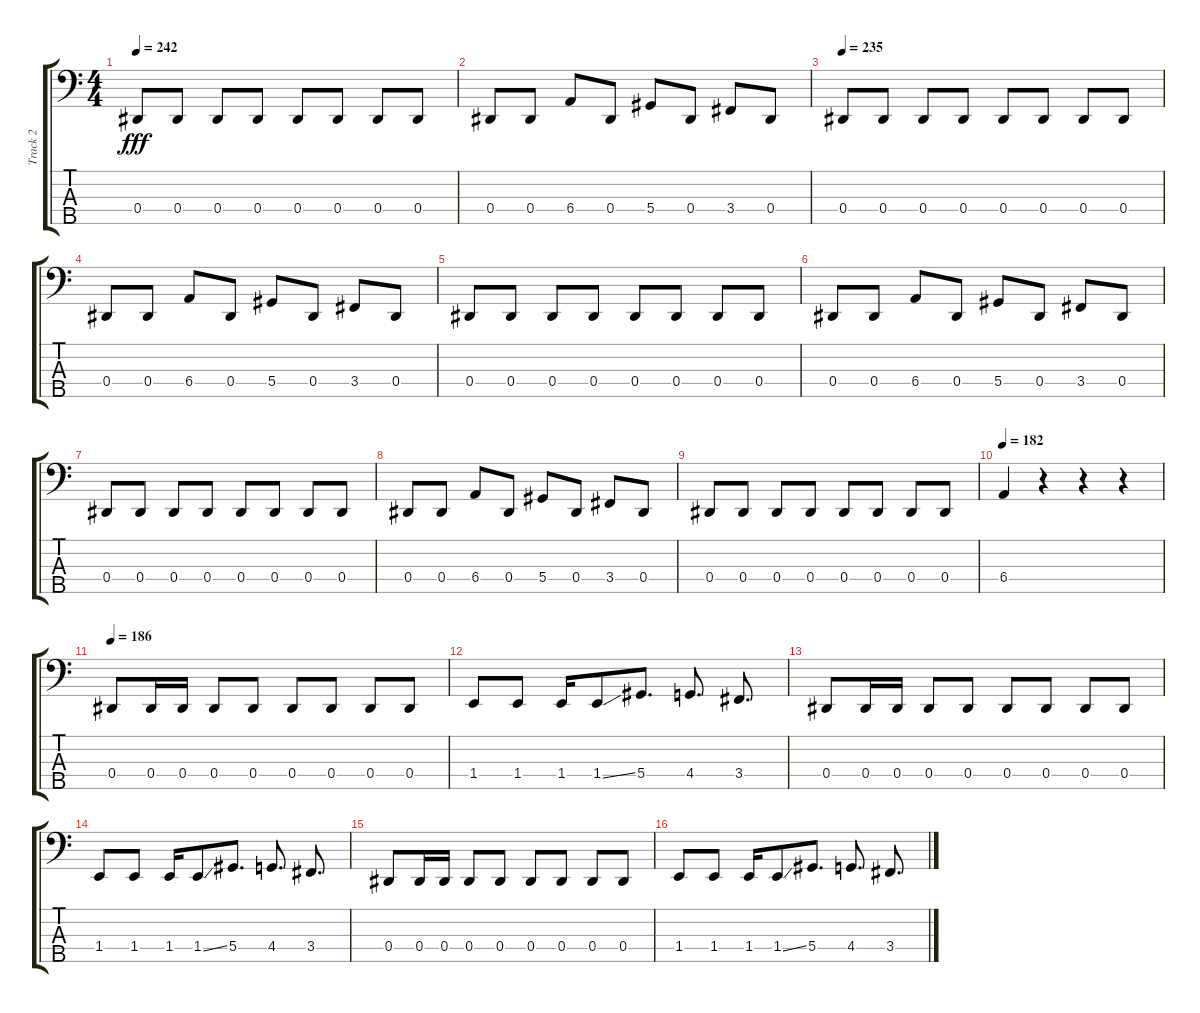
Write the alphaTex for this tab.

\track ("Track 2" "Track 2") {instrument electricbasspick}
\staff {score tabs}
\tuning (Gb2 Db2 Ab1 Eb1 Bb0) {hide}
\ts (4 4)
\tempo 242
\clef f4
\ks c
0.4.8{dy fff} 0.4.8 0.4.8 0.4.8 0.4.8 0.4.8 0.4.8 0.4.8 |
0.4.8 0.4.8 6.4.8 0.4.8 5.4.8 0.4.8 3.4.8 0.4.8 |
\tempo 235
0.4.8 0.4.8 0.4.8 0.4.8 0.4.8 0.4.8 0.4.8 0.4.8 |
0.4.8 0.4.8 6.4.8 0.4.8 5.4.8 0.4.8 3.4.8 0.4.8 |
0.4.8 0.4.8 0.4.8 0.4.8 0.4.8 0.4.8 0.4.8 0.4.8 |
0.4.8 0.4.8 6.4.8 0.4.8 5.4.8 0.4.8 3.4.8 0.4.8 |
0.4.8 0.4.8 0.4.8 0.4.8 0.4.8 0.4.8 0.4.8 0.4.8 |
0.4.8 0.4.8 6.4.8 0.4.8 5.4.8 0.4.8 3.4.8 0.4.8 |
0.4.8 0.4.8 0.4.8 0.4.8 0.4.8 0.4.8 0.4.8 0.4.8 |
\tempo 182
6.4.4 r.4 r.4 r.4 |
\tempo 186
0.4.8 0.4.16 0.4.16 0.4.8 0.4.8 0.4.8 0.4.8 0.4.8 0.4.8 |
1.4.8 1.4.8 1.4.16 1.4{ss}.8 5.4.8{d} 4.4.8{d} 3.4.8{d} |
0.4.8 0.4.16 0.4.16 0.4.8 0.4.8 0.4.8 0.4.8 0.4.8 0.4.8 |
1.4.8 1.4.8 1.4.16 1.4{ss}.8 5.4.8{d} 4.4.8{d} 3.4.8{d} |
0.4.8 0.4.16 0.4.16 0.4.8 0.4.8 0.4.8 0.4.8 0.4.8 0.4.8 |
1.4.8 1.4.8 1.4.16 1.4{ss}.8 5.4.8{d} 4.4.8{d} 3.4.8{d}
